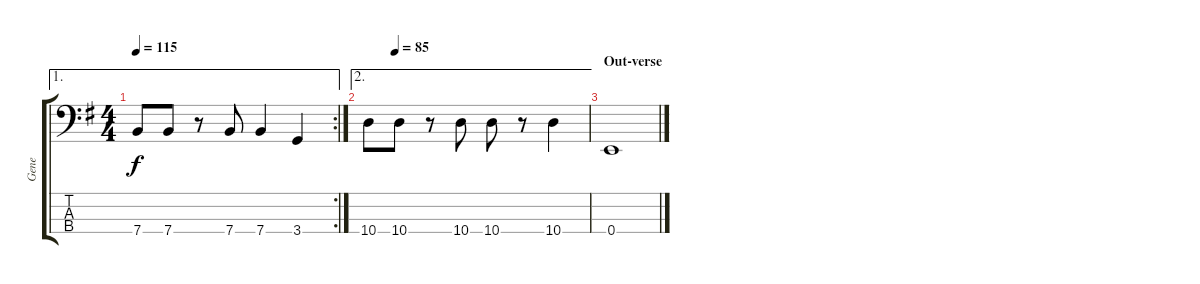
\track ("Gene" "Gene") {instrument electricbassfinger}
\staff {score tabs}
\tuning (G2 D2 A1 E1) {hide}
\ae 1
\rc 2
\ts (4 4)
\tempo 115
\clef f4
\ks g
7.4.8{dy f} 7.4.8 r.8 7.4.8 7.4.4 3.4.4 |
\ae 2
\tempo (85 0.125)
10.4.8 10.4.8 r.8 10.4.8 10.4.8 r.8 10.4.4 |
\section ("" "Out-verse")
0.4.1
